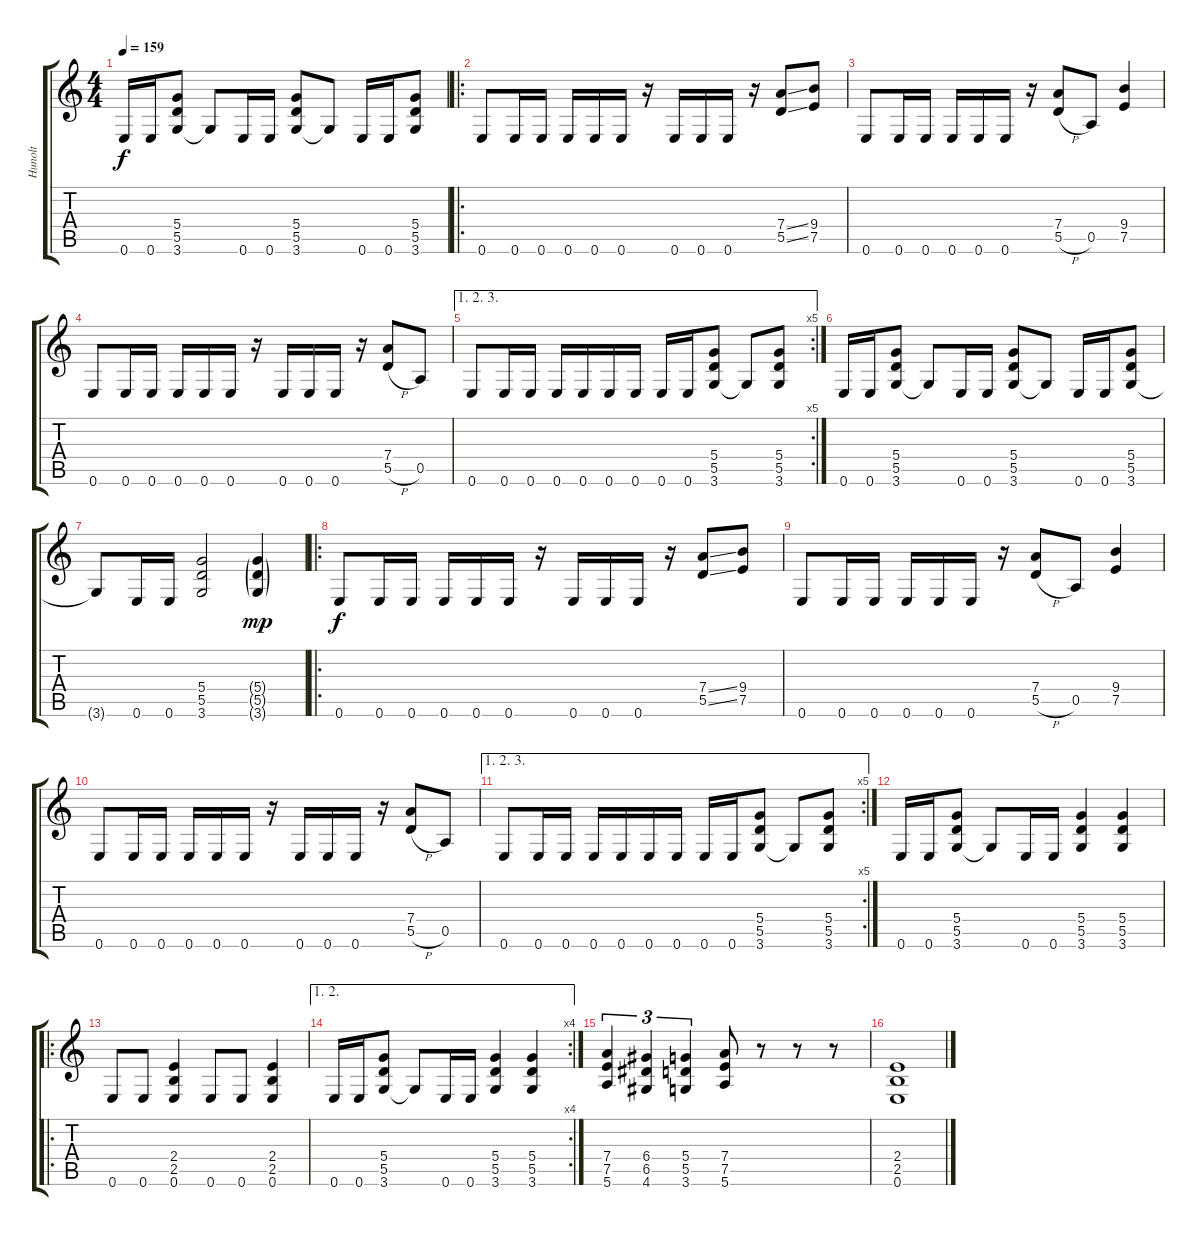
\track ("Hunolt" "Hunolt") {instrument distortionguitar}
\staff {score tabs}
\tuning (E4 B3 G3 D3 A2 E2) {hide}
\ts (4 4)
\tempo 159
\clef g2
\ks c
0.6.16{dy f instrument distortionguitar} 0.6.16 (5.4 5.5 3.6).8 3.6{t}.8 0.6.16 0.6.16 (5.4 5.5 3.6).8 3.6{t}.8 0.6.16 0.6.16 (5.4 5.5 3.6).8 |
\ro
0.6.8 0.6.16 0.6.16 0.6.16 0.6.16 0.6.16 r.16 0.6.16 0.6.16 0.6.16 r.16 (7.4{ss} 5.5{ss}).8 (9.4 7.5).8 |
0.6.8 0.6.16 0.6.16 0.6.16 0.6.16 0.6.16 r.16 (7.4 5.5{h}).8 0.5.8 (9.4 7.5).4 |
0.6.8 0.6.16 0.6.16 0.6.16 0.6.16 0.6.16 r.16 0.6.16 0.6.16 0.6.16 r.16 (7.4 5.5{h}).8 0.5.8 |
\ae (1 2 3)
\rc 5
0.6.8 0.6.16 0.6.16 0.6.16 0.6.16 0.6.16 0.6.16 0.6.16 0.6.16 (5.4 5.5 3.6).8 3.6{t}.8 (5.4 5.5 3.6).8 |
0.6.16 0.6.16 (5.4 5.5 3.6).8 3.6{t}.8 0.6.16 0.6.16 (5.4 5.5 3.6).8 3.6{t}.8 0.6.16 0.6.16 (5.4 5.5 3.6).8 |
3.6{t}.8 0.6.16 0.6.16 (5.4 5.5 3.6).2 (5.4{g} 5.5{g} 3.6{g}).4{dy mp} |
\ro
0.6.8{dy f} 0.6.16 0.6.16 0.6.16 0.6.16 0.6.16 r.16 0.6.16 0.6.16 0.6.16 r.16 (7.4{ss} 5.5{ss}).8 (9.4 7.5).8 |
0.6.8 0.6.16 0.6.16 0.6.16 0.6.16 0.6.16 r.16 (7.4 5.5{h}).8 0.5.8 (9.4 7.5).4 |
0.6.8 0.6.16 0.6.16 0.6.16 0.6.16 0.6.16 r.16 0.6.16 0.6.16 0.6.16 r.16 (7.4 5.5{h}).8 0.5.8 |
\ae (1 2 3)
\rc 5
0.6.8 0.6.16 0.6.16 0.6.16 0.6.16 0.6.16 0.6.16 0.6.16 0.6.16 (5.4 5.5 3.6).8 3.6{t}.8 (5.4 5.5 3.6).8 |
0.6.16 0.6.16 (5.4 5.5 3.6).8 3.6{t}.8 0.6.16 0.6.16 (5.4 5.5 3.6).4 (5.4 5.5 3.6).4 |
\ro
0.6.8 0.6.8 (2.4 2.5 0.6).4 0.6.8 0.6.8 (2.4 2.5 0.6).4 |
\ae (1 2)
\rc 4
0.6.16 0.6.16 (5.4 5.5 3.6).8 3.6{t}.8 0.6.16 0.6.16 (5.4 5.5 3.6).4 (5.4 5.5 3.6).4 |
(7.4 7.5 5.6).4{tu (3 2)} (6.4 6.5 4.6).4{tu (3 2)} (5.4 5.5 3.6).4{tu (3 2)} (7.4 7.5 5.6).8 r.8 r.8 r.8 |
(2.4 2.5 0.6).1
